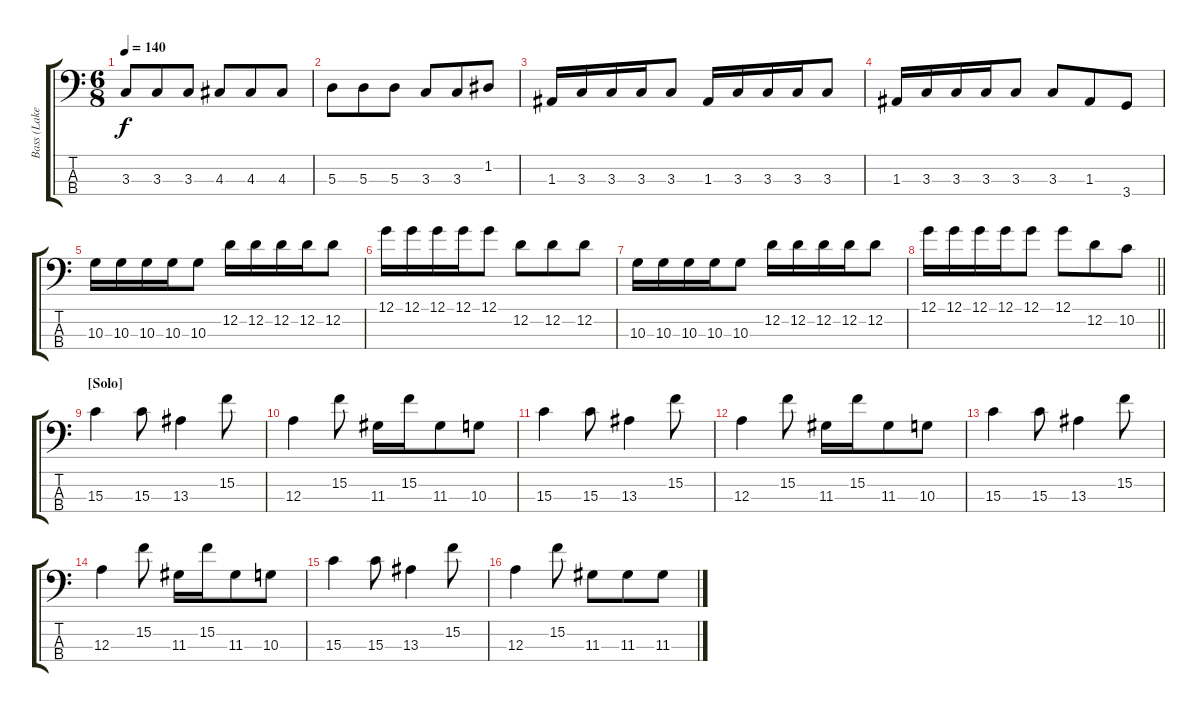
\track ("Bass (Lake)" "Bass (Lake") {instrument electricbassfinger}
\staff {score tabs}
\tuning (G2 D2 A1 E1) {hide}
\ts (6 8)
\tempo 140
\clef f4
\ks c
3.3.8{dy f} 3.3.8 3.3.8 4.3.8 4.3.8 4.3.8 |
5.3.8 5.3.8 5.3.8 3.3.8 3.3.8 1.2.8 |
1.3.16 3.3.16 3.3.16 3.3.16 3.3.8 1.3.16 3.3.16 3.3.16 3.3.16 3.3.8 |
1.3.16 3.3.16 3.3.16 3.3.16 3.3.8 3.3.8 1.3.8 3.4.8 |
10.3.16 10.3.16 10.3.16 10.3.16 10.3.8 12.2.16 12.2.16 12.2.16 12.2.16 12.2.8 |
12.1.16 12.1.16 12.1.16 12.1.16 12.1.8 12.2.8 12.2.8 12.2.8 |
10.3.16 10.3.16 10.3.16 10.3.16 10.3.8 12.2.16 12.2.16 12.2.16 12.2.16 12.2.8 |
\barLineRight lightlight
12.1.16 12.1.16 12.1.16 12.1.16 12.1.8 12.1.8 12.2.8 10.2.8 |
\section ("" "[Solo]")
15.3.4 15.3.8 13.3.4 15.2.8 |
12.3.4 15.2.8 11.3.16 15.2.16 11.3.8 10.3.8 |
15.3.4 15.3.8 13.3.4 15.2.8 |
12.3.4 15.2.8 11.3.16 15.2.16 11.3.8 10.3.8 |
15.3.4 15.3.8 13.3.4 15.2.8 |
12.3.4 15.2.8 11.3.16 15.2.16 11.3.8 10.3.8 |
15.3.4 15.3.8 13.3.4 15.2.8 |
12.3.4 15.2.8 11.3.8 11.3.8 11.3.8
